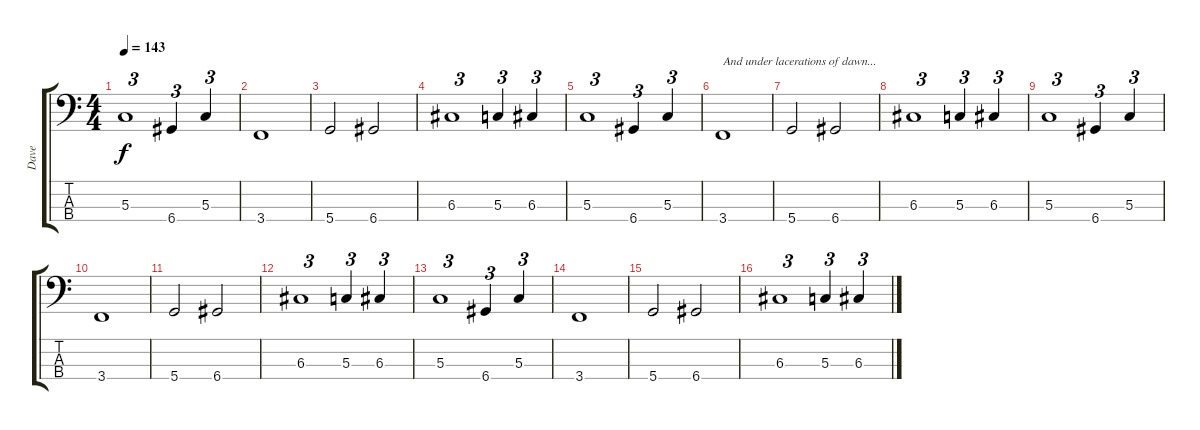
\track ("Dave" "Dave") {instrument electricbasspick}
\staff {score tabs}
\tuning (F2 C2 G1 D1) {hide}
\ts (4 4)
\tempo 143
\clef f4
\ks c
5.3.1{tu (3 2) dy f} 6.4.4{tu (3 2)} 5.3.4{tu (3 2)} |
3.4.1 |
5.4.2 6.4.2 |
6.3.1{tu (3 2)} 5.3.4{tu (3 2)} 6.3.4{tu (3 2)} |
5.3.1{tu (3 2)} 6.4.4{tu (3 2)} 5.3.4{tu (3 2)} |
3.4.1{txt "And under lacerations of dawn..."} |
5.4.2 6.4.2 |
6.3.1{tu (3 2)} 5.3.4{tu (3 2)} 6.3.4{tu (3 2)} |
5.3.1{tu (3 2)} 6.4.4{tu (3 2)} 5.3.4{tu (3 2)} |
3.4.1 |
5.4.2 6.4.2 |
6.3.1{tu (3 2)} 5.3.4{tu (3 2)} 6.3.4{tu (3 2)} |
5.3.1{tu (3 2)} 6.4.4{tu (3 2)} 5.3.4{tu (3 2)} |
3.4.1 |
5.4.2 6.4.2 |
6.3.1{tu (3 2)} 5.3.4{tu (3 2)} 6.3.4{tu (3 2)}
